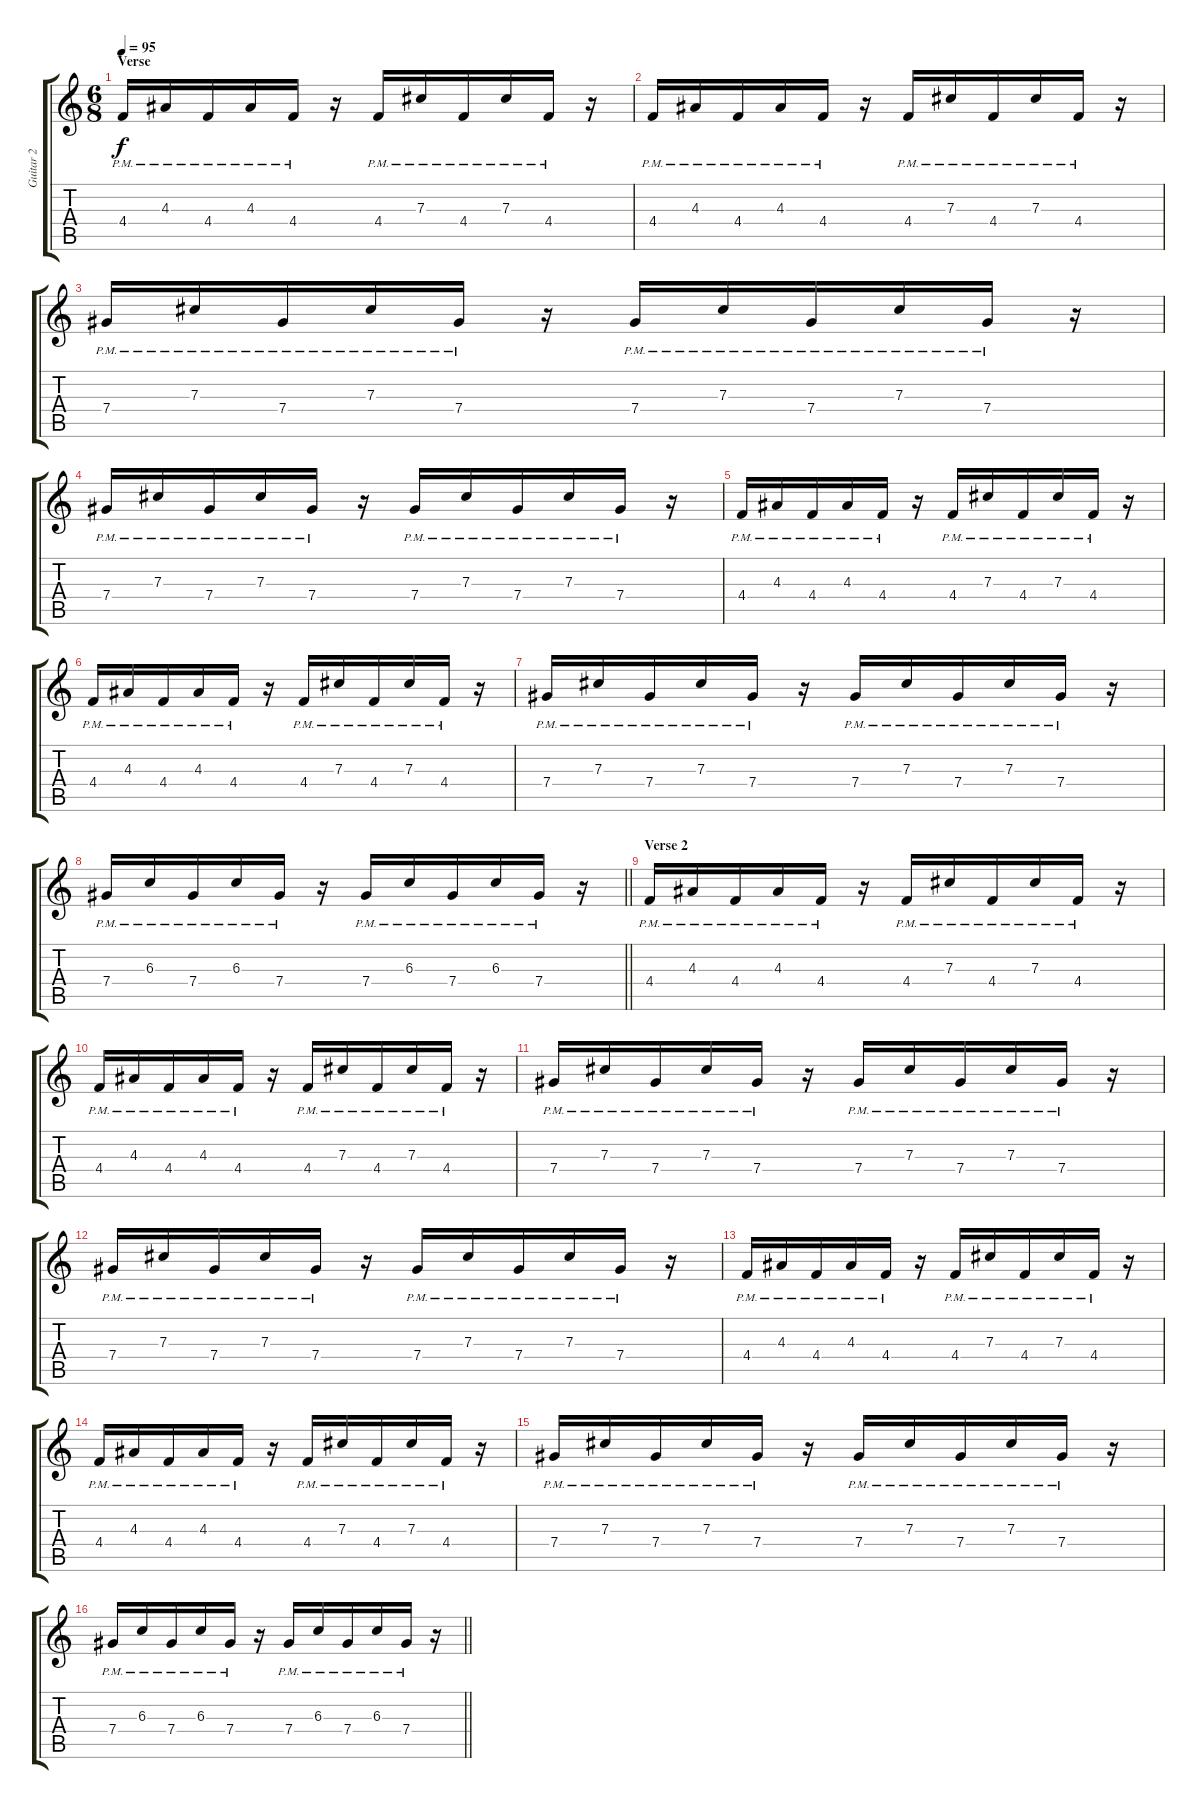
\track ("Guitar 2" "Guitar 2") {instrument overdrivenguitar}
\staff {score tabs}
\tuning (Eb4 Bb3 Gb3 Db3 Ab2 Db2) {hide}
\ts (6 8)
\section ("" "Verse")
\tempo 95
\clef g2
\ks c
4.4{pm}.16{dy f} 4.3{pm}.16 4.4{pm}.16 4.3{pm}.16 4.4{pm}.16 r.16 4.4{pm}.16 7.3{pm}.16 4.4{pm}.16 7.3{pm}.16 4.4{pm}.16 r.16 |
4.4{pm}.16 4.3{pm}.16 4.4{pm}.16 4.3{pm}.16 4.4{pm}.16 r.16 4.4{pm}.16 7.3{pm}.16 4.4{pm}.16 7.3{pm}.16 4.4{pm}.16 r.16 |
7.4{pm}.16 7.3{pm}.16 7.4{pm}.16 7.3{pm}.16 7.4{pm}.16 r.16 7.4{pm}.16 7.3{pm}.16 7.4{pm}.16 7.3{pm}.16 7.4{pm}.16 r.16 |
7.4{pm}.16 7.3{pm}.16 7.4{pm}.16 7.3{pm}.16 7.4{pm}.16 r.16 7.4{pm}.16 7.3{pm}.16 7.4{pm}.16 7.3{pm}.16 7.4{pm}.16 r.16 |
4.4{pm}.16 4.3{pm}.16 4.4{pm}.16 4.3{pm}.16 4.4{pm}.16 r.16 4.4{pm}.16 7.3{pm}.16 4.4{pm}.16 7.3{pm}.16 4.4{pm}.16 r.16 |
4.4{pm}.16 4.3{pm}.16 4.4{pm}.16 4.3{pm}.16 4.4{pm}.16 r.16 4.4{pm}.16 7.3{pm}.16 4.4{pm}.16 7.3{pm}.16 4.4{pm}.16 r.16 |
7.4{pm}.16 7.3{pm}.16 7.4{pm}.16 7.3{pm}.16 7.4{pm}.16 r.16 7.4{pm}.16 7.3{pm}.16 7.4{pm}.16 7.3{pm}.16 7.4{pm}.16 r.16 |
\barLineRight lightlight
7.4{pm}.16 6.3{pm}.16 7.4{pm}.16 6.3{pm}.16 7.4{pm}.16 r.16 7.4{pm}.16 6.3{pm}.16 7.4{pm}.16 6.3{pm}.16 7.4{pm}.16 r.16 |
\section ("" "Verse 2")
4.4{pm}.16 4.3{pm}.16 4.4{pm}.16 4.3{pm}.16 4.4{pm}.16 r.16 4.4{pm}.16 7.3{pm}.16 4.4{pm}.16 7.3{pm}.16 4.4{pm}.16 r.16 |
4.4{pm}.16 4.3{pm}.16 4.4{pm}.16 4.3{pm}.16 4.4{pm}.16 r.16 4.4{pm}.16 7.3{pm}.16 4.4{pm}.16 7.3{pm}.16 4.4{pm}.16 r.16 |
7.4{pm}.16 7.3{pm}.16 7.4{pm}.16 7.3{pm}.16 7.4{pm}.16 r.16 7.4{pm}.16 7.3{pm}.16 7.4{pm}.16 7.3{pm}.16 7.4{pm}.16 r.16 |
7.4{pm}.16 7.3{pm}.16 7.4{pm}.16 7.3{pm}.16 7.4{pm}.16 r.16 7.4{pm}.16 7.3{pm}.16 7.4{pm}.16 7.3{pm}.16 7.4{pm}.16 r.16 |
4.4{pm}.16 4.3{pm}.16 4.4{pm}.16 4.3{pm}.16 4.4{pm}.16 r.16 4.4{pm}.16 7.3{pm}.16 4.4{pm}.16 7.3{pm}.16 4.4{pm}.16 r.16 |
4.4{pm}.16 4.3{pm}.16 4.4{pm}.16 4.3{pm}.16 4.4{pm}.16 r.16 4.4{pm}.16 7.3{pm}.16 4.4{pm}.16 7.3{pm}.16 4.4{pm}.16 r.16 |
7.4{pm}.16 7.3{pm}.16 7.4{pm}.16 7.3{pm}.16 7.4{pm}.16 r.16 7.4{pm}.16 7.3{pm}.16 7.4{pm}.16 7.3{pm}.16 7.4{pm}.16 r.16 |
\barLineRight lightlight
7.4{pm}.16 6.3{pm}.16 7.4{pm}.16 6.3{pm}.16 7.4{pm}.16 r.16 7.4{pm}.16 6.3{pm}.16 7.4{pm}.16 6.3{pm}.16 7.4{pm}.16 r.16
